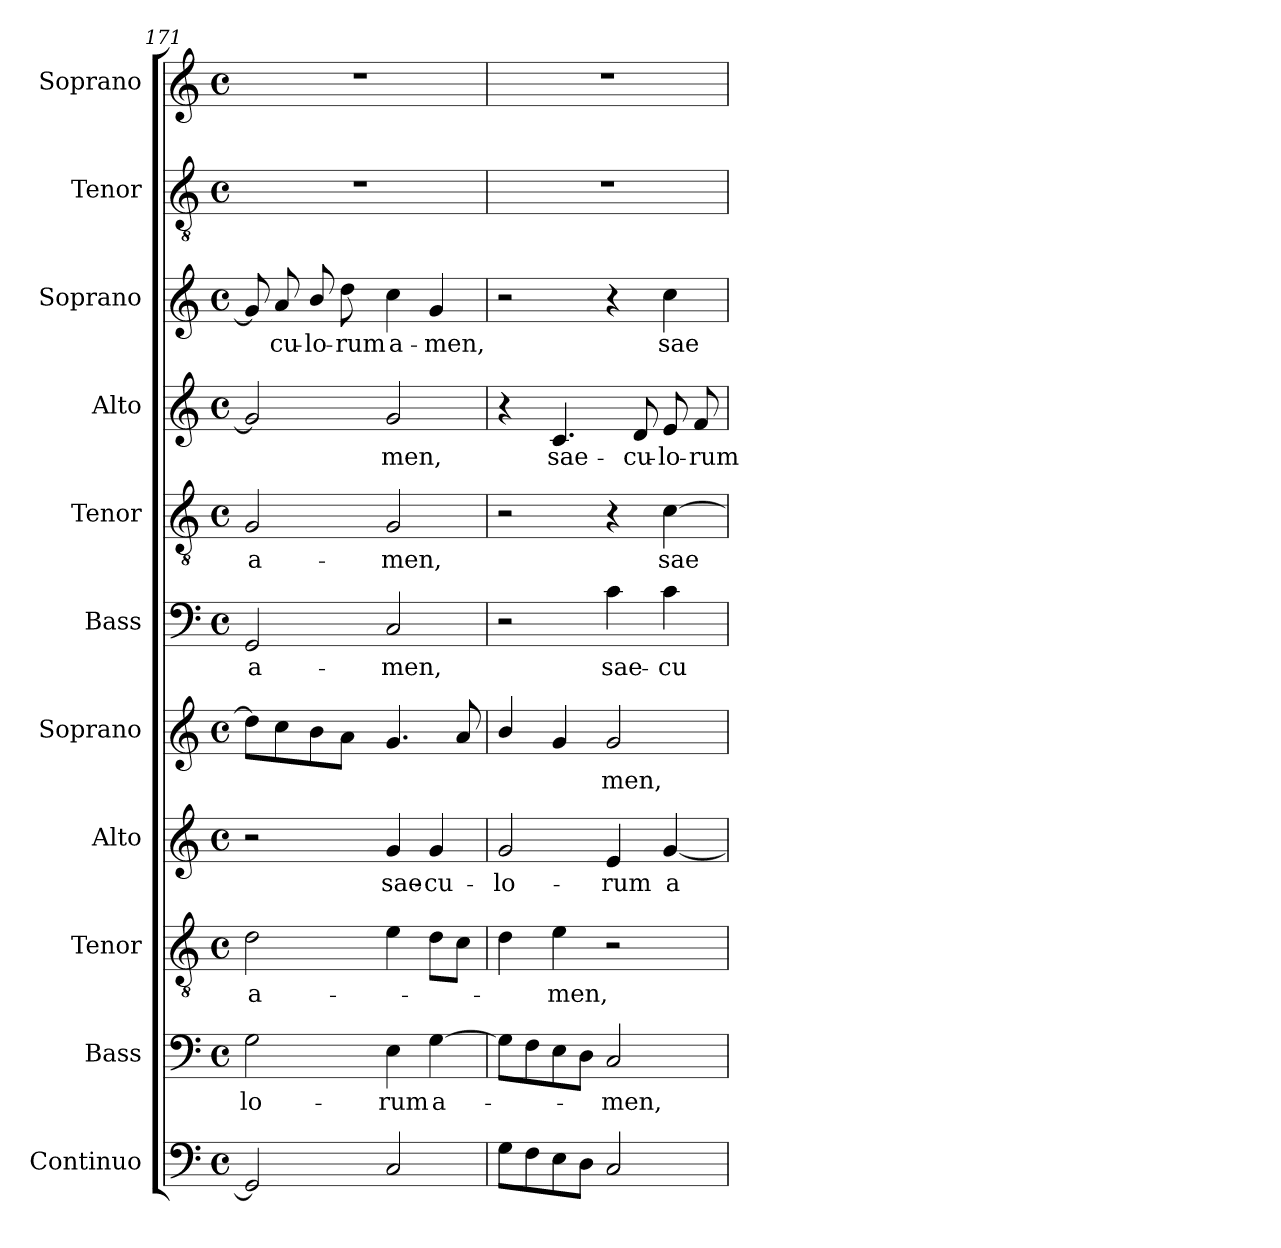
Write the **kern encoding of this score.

**kern	**kern	**text	**kern	**text	**kern	**text	**kern	**text	**kern	**text	**kern	**text	**kern	**text	**kern	**text	**kern	**kern
*part11	*part10	*part10	*part9	*part9	*part8	*part8	*part7	*part7	*part6	*part6	*part5	*part5	*part4	*part4	*part3	*part3	*part2	*part1
*staff11	*staff10	*staff10	*staff9	*staff9	*staff8	*staff8	*staff7	*staff7	*staff6	*staff6	*staff5	*staff5	*staff4	*staff4	*staff3	*staff3	*staff2	*staff1
*I"Continuo	*I"Bass	*	*I"Tenor	*	*I"Alto	*	*I"Soprano	*	*I"Bass	*	*I"Tenor	*	*I"Alto	*	*I"Soprano	*	*I"Tenor	*I"Soprano
*I'Cont.	*I'B.	*	*I'T.	*	*I'A.	*	*I'S.	*	*I'B.	*	*I'T.	*	*I'A.	*	*I'S.	*	*I'T.	*I'S.
*clefF4	*clefF4	*	*clefGv2	*	*clefG2	*	*clefG2	*	*clefF4	*	*clefGv2	*	*clefG2	*	*clefG2	*	*clefGv2	*clefG2
*	*	*	*ITrd7c12	*	*	*	*	*	*	*	*ITrd7c12	*	*	*	*	*	*ITrd7c12	*
*k[]	*k[]	*	*k[]	*	*k[]	*	*k[]	*	*k[]	*	*k[]	*	*k[]	*	*k[]	*	*k[]	*k[]
*C:	*C:	*	*C:	*	*C:	*	*C:	*	*C:	*	*C:	*	*C:	*	*C:	*	*C:	*C:
*M4/4	*M4/4	*	*M4/4	*	*M4/4	*	*M4/4	*	*M4/4	*	*M4/4	*	*M4/4	*	*M4/4	*	*M4/4	*M4/4
*met(c)	*met(c)	*	*met(c)	*	*met(c)	*	*met(c)	*	*met(c)	*	*met(c)	*	*met(c)	*	*met(c)	*	*met(c)	*met(c)
=171	=171	=171	=171	=171	=171	=171	=171	=171	=171	=171	=171	=171	=171	=171	=171	=171	=171	=171
!	!	!LO:LY:b:color=#000000	!	!	!	!	!	!	!	!	!	!	!	!	!	!	!	!
!	!	!	!	!LO:LY:b:color=#000000	!	!	!	!	!	!	!	!	!	!	!	!	!	!
!	!	!	!	!	!	!	!	!	!	!LO:LY:b:color=#000000	!	!	!	!	!	!	!	!
!	!	!	!	!	!	!	!	!	!	!	!	!LO:LY:b:color=#000000	!	!	!	!	!	!
2GGi/]	2Gi\	-lo-	2Di\	a-	2r	.	8ddi\L]	.	2GGi/	a-	2GGi/	a-	2gi/]	.	8gi/]	.	1r	1r
!	!	!	!	!	!	!	!	!	!	!	!	!	!	!	!	!LO:LY:b:color=#000000	!	!
.	.	.	.	.	.	.	8cci\	.	.	.	.	.	.	.	8ai/	-cu-	.	.
!	!	!	!	!	!	!	!	!	!	!	!	!	!	!	!	!LO:LY:b:color=#000000	!	!
.	.	.	.	.	.	.	8bi\	.	.	.	.	.	.	.	8bi/	-lo-	.	.
!	!	!	!	!	!	!	!	!	!	!	!	!	!	!	!	!LO:LY:b:color=#000000	!	!
.	.	.	.	.	.	.	8ai\J	.	.	.	.	.	.	.	8ddi\	-rum	.	.
!	!	!LO:LY:b:color=#000000	!	!	!	!	!	!	!	!	!	!	!	!	!	!	!	!
!	!	!	!	!	!	!LO:LY:b:color=#000000	!	!	!	!	!	!	!	!	!	!	!	!
!	!	!	!	!	!	!	!	!	!	!LO:LY:b:color=#000000	!	!	!	!	!	!	!	!
!	!	!	!	!	!	!	!	!	!	!	!	!LO:LY:b:color=#000000	!	!	!	!	!	!
!	!	!	!	!	!	!	!	!	!	!	!	!	!	!LO:LY:b:color=#000000	!	!	!	!
!	!	!	!	!	!	!	!	!	!	!	!	!	!	!	!	!LO:LY:b:color=#000000	!	!
2Ci/	4Ei\	-rum	4Ei\	.	4gi/	sae-	4.gi/	.	2Ci/	-men,	2GGi/	-men,	2gi/	-men,	4cci\	a-	.	.
!	!	!LO:LY:b:color=#000000	!	!	!	!	!	!	!	!	!	!	!	!	!	!	!	!
!	!	!	!	!	!	!LO:LY:b:color=#000000	!	!	!	!	!	!	!	!	!	!	!	!
!	!	!	!	!	!	!	!	!	!	!	!	!	!	!	!	!LO:LY:b:color=#000000	!	!
.	[4Gi\	a-	8Di\L	.	4gi/	-cu-	.	.	.	.	.	.	.	.	4gi/	-men,	.	.
.	.	.	8Ci\J	.	.	.	8ai/	.	.	.	.	.	.	.	.	.	.	.
=172	=172	=172	=172	=172	=172	=172	=172	=172	=172	=172	=172	=172	=172	=172	=172	=172	=172	=172
!	!	!	!	!	!	!LO:LY:b:color=#000000	!	!	!	!	!	!	!	!	!	!	!	!
8Gi\L	8Gi\L]	.	4Di\	.	2gi/	-lo-	4bi/	.	2r	.	2r	.	4r	.	2r	.	1r	1r
8Fi\	8Fi\	.	.	.	.	.	.	.	.	.	.	.	.	.	.	.	.	.
!	!	!	!	!LO:LY:b:color=#000000	!	!	!	!	!	!	!	!	!	!	!	!	!	!
!	!	!	!	!	!	!	!	!	!	!	!	!	!	!LO:LY:b:color=#000000	!	!	!	!
8Ei\	8Ei\	.	4Ei\	-men,	.	.	4gi/	.	.	.	.	.	4.ci/	sae-	.	.	.	.
8Di\J	8Di\J	.	.	.	.	.	.	.	.	.	.	.	.	.	.	.	.	.
!	!	!LO:LY:b:color=#000000	!	!	!	!	!	!	!	!	!	!	!	!	!	!	!	!
!	!	!	!	!	!	!LO:LY:b:color=#000000	!	!	!	!	!	!	!	!	!	!	!	!
!	!	!	!	!	!	!	!	!LO:LY:b:color=#000000	!	!	!	!	!	!	!	!	!	!
!	!	!	!	!	!	!	!	!	!	!LO:LY:b:color=#000000	!	!	!	!	!	!	!	!
2Ci/	2Ci/	-men,	2r	.	4ei/	-rum	2gi/	-men,	4ci\	sae-	4r	.	.	.	4r	.	.	.
!	!	!	!	!	!	!	!	!	!	!	!	!	!	!LO:LY:b:color=#000000	!	!	!	!
.	.	.	.	.	.	.	.	.	.	.	.	.	8di/	-cu-	.	.	.	.
!	!	!	!	!	!	!LO:LY:b:color=#000000	!	!	!	!	!	!	!	!	!	!	!	!
!	!	!	!	!	!	!	!	!	!	!LO:LY:b:color=#000000	!	!	!	!	!	!	!	!
!	!	!	!	!	!	!	!	!	!	!	!	!LO:LY:b:color=#000000	!	!	!	!	!	!
!	!	!	!	!	!	!	!	!	!	!	!	!	!	!LO:LY:b:color=#000000	!	!	!	!
!	!	!	!	!	!	!	!	!	!	!	!	!	!	!	!	!LO:LY:b:color=#000000	!	!
.	.	.	.	.	[4gi/	a-	.	.	4ci\	-cu-	[4Ci\	sae-	8ei/	-lo-	4cci\	sae-	.	.
!	!	!	!	!	!	!	!	!	!	!	!	!	!	!LO:LY:b:color=#000000	!	!	!	!
.	.	.	.	.	.	.	.	.	.	.	.	.	8fi/	-rum	.	.	.	.
=	=	=	=	=	=	=	=	=	=	=	=	=	=	=	=	=	=	=
*-	*-	*-	*-	*-	*-	*-	*-	*-	*-	*-	*-	*-	*-	*-	*-	*-	*-	*-
